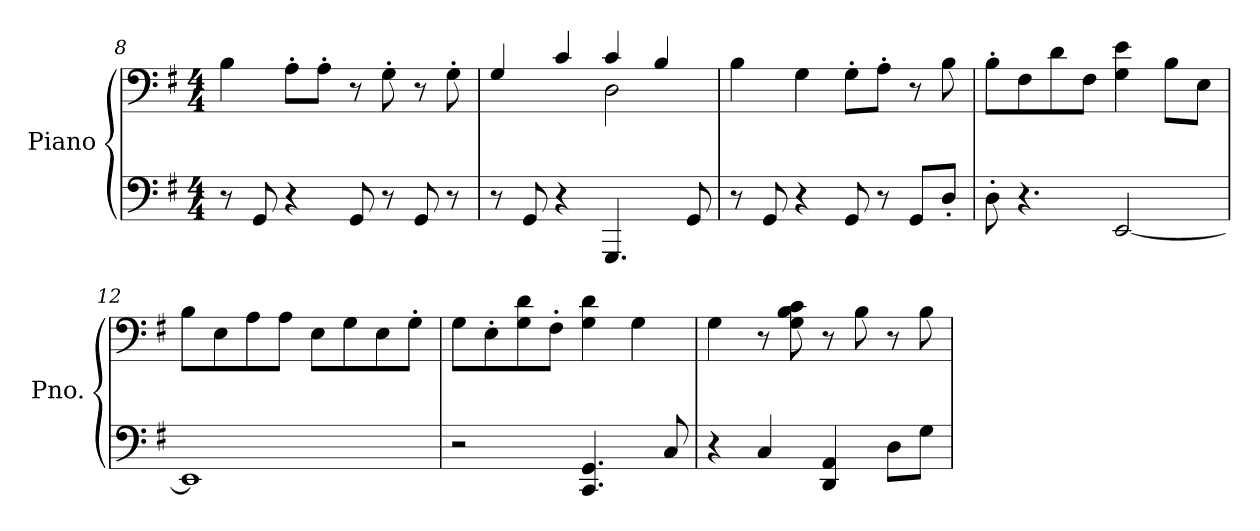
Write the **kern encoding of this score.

**kern	**kern
*part1	*part1
*staff2	*staff1
*I"Piano	*
*I'Pno.	*
*clefF4	*clefF4
*k[f#]	*k[f#]
*M4/4	*M4/4
=8	=8
8r	4B\
8GG/	.
4r	8A'\L
.	8A'\J
8GG/	8r
8r	8G'\
8GG/	8r
8r	8G'\
=9	=9
*	*^
8r	4G/	2ryy
8GG/	.	.
4r	4c/	.
4.GGG/	4c/	2D\
.	4B/	.
8GG/	.	.
*	*v	*v
=10	=10
8r	4B\
8GG/	.
4r	4G\
8GG/	8G'\L
8r	8A'\J
8GG/L	8r
8D'/J	8B\
!!LO:LB:g=z
=11	=11
8D'\	8B'\L
4.r	8F#\
.	8d\
.	8F#\J
[2EE/	4G\ 4e\
.	8B\L
.	8E\J
=12	=12
1EE]	8B\L
.	8E\
.	8A\
.	8A\J
.	8E\L
.	8G\
.	8E\
.	8G'\J
=13	=13
2r	8G\L
.	8E'\
.	8G\ 8d\
.	8F#'\J
4.CC/ 4.GG/	4G\ 4d\
.	4G\
8C/	.
=14	=14
4r	4G\
4C/	8r
.	8G\ 8B\ 8c\
4DD/ 4AA/	8r
.	8B\
8D\L	8r
8G\J	8B\
=	=
*-	*-
